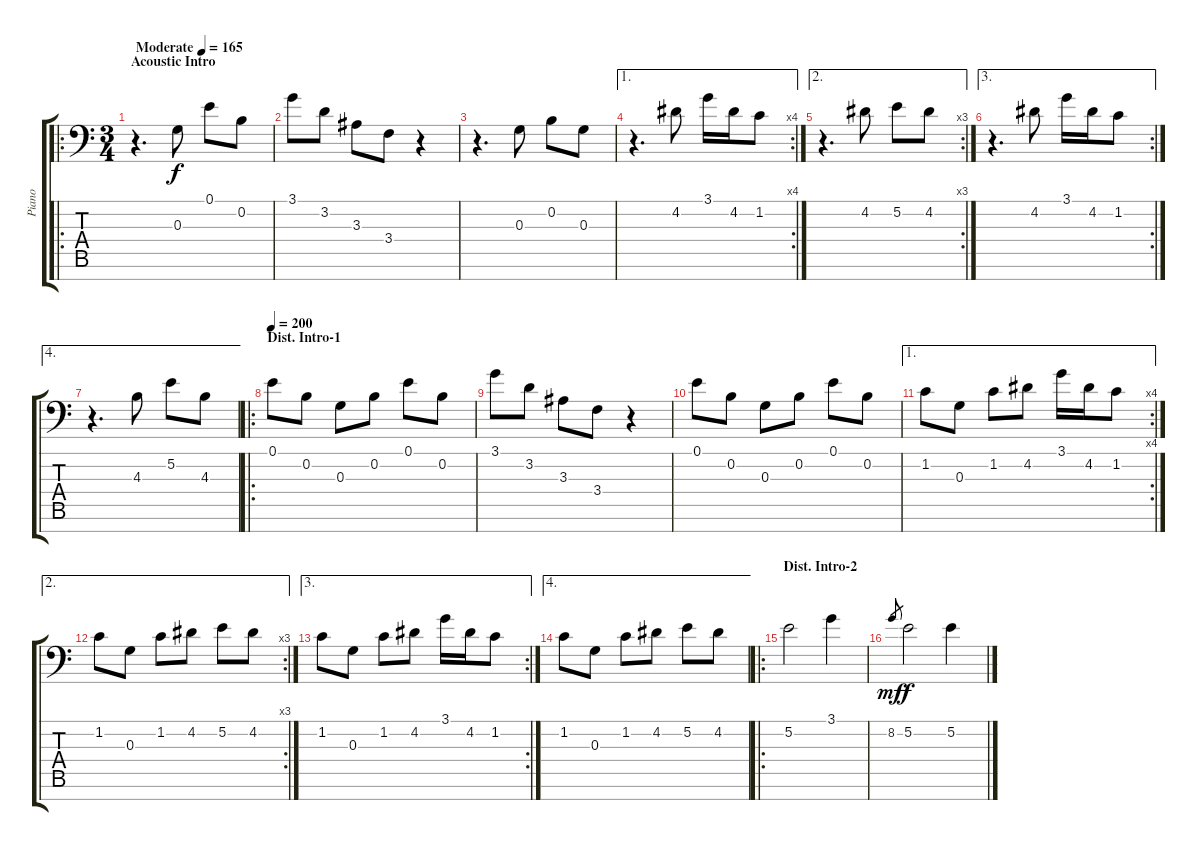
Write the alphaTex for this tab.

\track ("Piano" "Piano") {instrument acousticgrandpiano}
\staff {score tabs}
\tuning (E4 B3 G3 D3 A2 E2 A1) {hide}
\ro
\ts (3 4)
\section ("" "Acoustic Intro")
\tempo (165 "Moderate")
\clef f4
\ks c
r.4{d dy f instrument acousticgrandpiano} 0.3.8 0.1.8 0.2.8 |
3.1.8 3.2.8 3.3.8 3.4.8 r.4 |
r.4{d} 0.3.8 0.2.8 0.3.8 |
\ae 1
\rc 4
r.4{d} 4.2.8 3.1.16 4.2.16 1.2.8 |
\ae 2
\rc 3
r.4{d} 4.2.8 5.2.8 4.2.8 |
\ae 3
\rc 2
r.4{d} 4.2.8 3.1.16 4.2.16 1.2.8 |
\ae 4
r.4{d} 4.3.8 5.2.8 4.3.8 |
\ro
\section ("" "Dist. Intro-1")
\tempo 200
0.1.8 0.2.8 0.3.8 0.2.8 0.1.8 0.2.8 |
3.1.8 3.2.8 3.3.8 3.4.8 r.4 |
0.1.8 0.2.8 0.3.8 0.2.8 0.1.8 0.2.8 |
\ae 1
\rc 4
1.2.8 0.3.8 1.2.8 4.2.8 3.1.16 4.2.16 1.2.8 |
\ae 2
\rc 3
1.2.8 0.3.8 1.2.8 4.2.8 5.2.8 4.2.8 |
\ae 3
\rc 2
1.2.8 0.3.8 1.2.8 4.2.8 3.1.16 4.2.16 1.2.8 |
\ae 4
1.2.8 0.3.8 1.2.8 4.2.8 5.2.8 4.2.8 |
\ro
\section ("" "Dist. Intro-2")
5.2.2 3.1.4 |
8.2.8{gr dy mf} 5.2.2{dy f} 5.2.4
